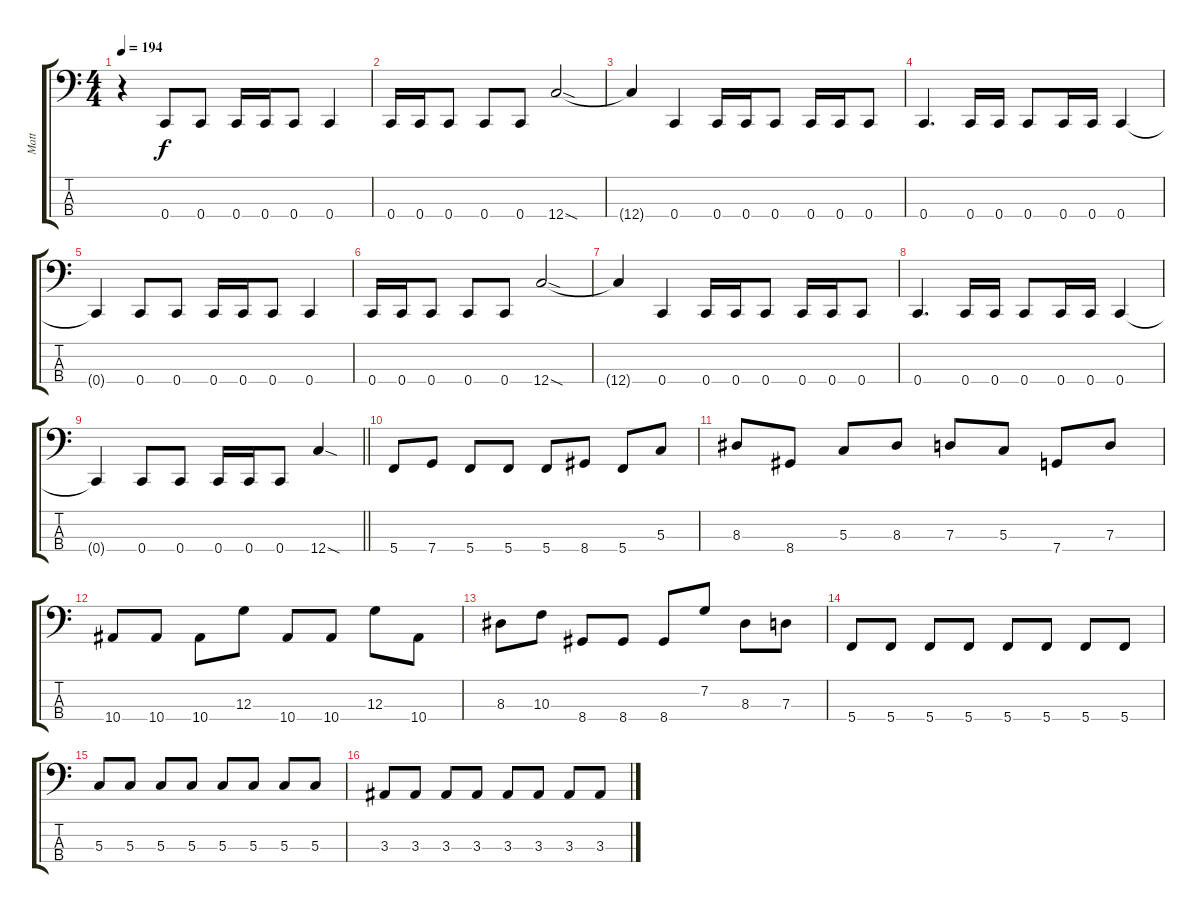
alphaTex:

\track ("Matt" "Matt") {instrument electricbasspick}
\staff {score tabs}
\tuning (F2 C2 G1 C1) {hide}
\ts (4 4)
\tempo 194
\clef f4
\ks c
r.4{dy f} 0.4.8 0.4.8 0.4.16 0.4.16 0.4.8 0.4.4 |
0.4.16 0.4.16 0.4.8 0.4.8 0.4.8 12.4{sod}.2 |
12.4{t}.4 0.4.4 0.4.16 0.4.16 0.4.8 0.4.16 0.4.16 0.4.8 |
0.4.4{d} 0.4.16 0.4.16 0.4.8 0.4.16 0.4.16 0.4.4 |
0.4{t}.4 0.4.8 0.4.8 0.4.16 0.4.16 0.4.8 0.4.4 |
0.4.16 0.4.16 0.4.8 0.4.8 0.4.8 12.4{sod}.2 |
12.4{t}.4 0.4.4 0.4.16 0.4.16 0.4.8 0.4.16 0.4.16 0.4.8 |
0.4.4{d} 0.4.16 0.4.16 0.4.8 0.4.16 0.4.16 0.4.4 |
\barLineRight lightlight
0.4{t}.4 0.4.8 0.4.8 0.4.16 0.4.16 0.4.8 12.4{sod}.4 |
\section ("" "")
5.4.8 7.4.8 5.4.8 5.4.8 5.4.8 8.4.8 5.4.8 5.3.8 |
8.3.8 8.4.8 5.3.8 8.3.8 7.3.8 5.3.8 7.4.8 7.3.8 |
10.4.8 10.4.8 10.4.8 12.3.8 10.4.8 10.4.8 12.3.8 10.4.8 |
8.3.8 10.3.8 8.4.8 8.4.8 8.4.8 7.2.8 8.3.8 7.3.8 |
5.4.8 5.4.8 5.4.8 5.4.8 5.4.8 5.4.8 5.4.8 5.4.8 |
5.3.8 5.3.8 5.3.8 5.3.8 5.3.8 5.3.8 5.3.8 5.3.8 |
3.3.8 3.3.8 3.3.8 3.3.8 3.3.8 3.3.8 3.3.8 3.3.8
